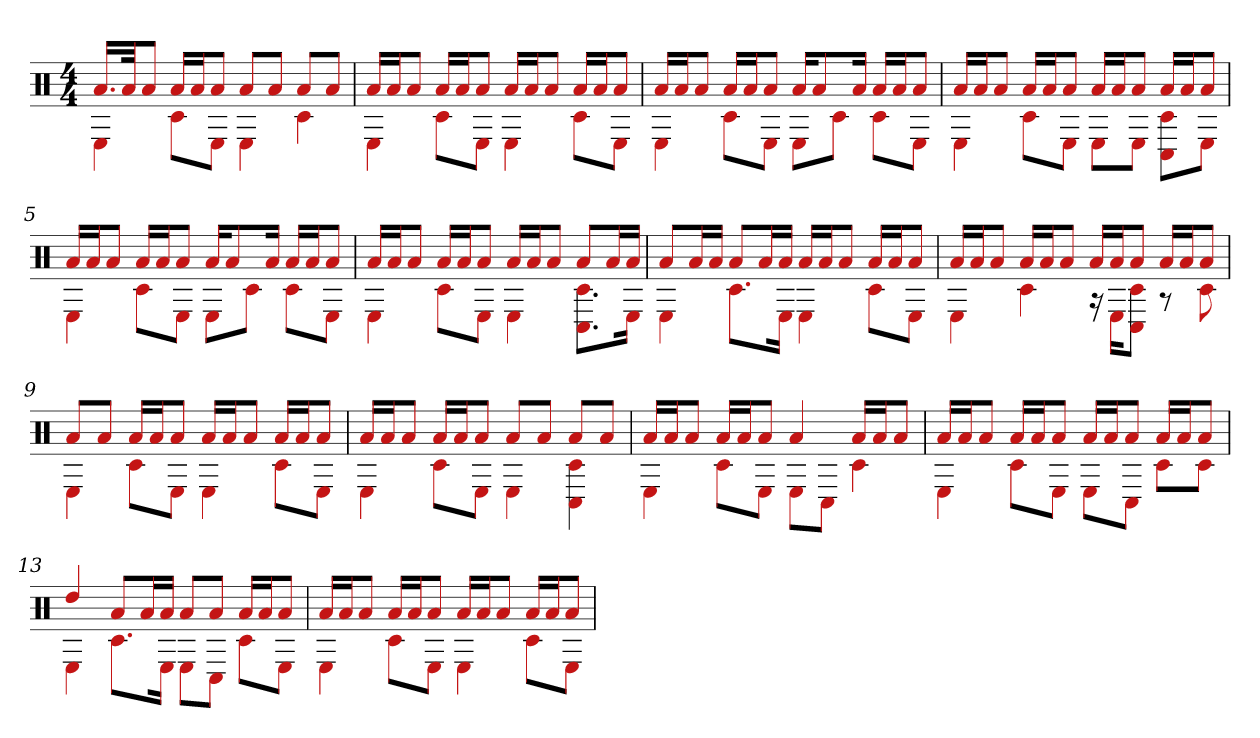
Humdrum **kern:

**kern
*part1
*staff1
*clefX
*k[]
*M4/4
=1
*^
16.aLL	4E
32aJk	.
8aJ	.
16aLL	8c#L
16aJ	.
8aJ	8EJ
8aL	4E
8aJ	.
8aL	4c#
8aJ	.
=2	=2
16aLL	4E
16aJ	.
8aJ	.
16aLL	8c#L
16aJ	.
8aJ	8EJ
16aLL	4E
16aJ	.
8aJ	.
16aLL	8c#L
16aJ	.
8aJ	8EJ
=3	=3
16aLL	4E
16aJ	.
8aJ	.
16aLL	8c#L
16aJ	.
8aJ	8EJ
16aKL	8EL
8a	.
.	8c#J
16aJk	.
16aLL	8c#L
16aJ	.
8aJ	8EJ
=4	=4
16aLL	4E
16aJ	.
8aJ	.
16aLL	8c#L
16aJ	.
8aJ	8EJ
16aLL	8EL
16aJ	.
8aJ	8EJ
16aLL	8c# 8C#L
16aJ	.
8aJ	8EJ
=5	=5
16aLL	4E
16aJ	.
8aJ	.
16aLL	8c#L
16aJ	.
8aJ	8EJ
16aKL	8EL
8a	.
.	8c#J
16aJk	.
16aLL	8c#L
16aJ	.
8aJ	8EJ
=6	=6
16aLL	4E
16aJ	.
8aJ	.
16aLL	8c#L
16aJ	.
8aJ	8EJ
16aLL	4E
16aJ	.
8aJ	.
8aL	8.c# 8.C#L
16aL	.
16aJJ	16EJk
=7	=7
8aL	4E
16aL	.
16aJJ	.
8aL	8.c#L
16aL	.
16aJJ	16EJk
16aLL	4E
16aJ	.
8aJ	.
16aLL	8c#L
16aJ	.
8aJ	8EJ
=8	=8
16aLL	4E
16aJ	.
8aJ	.
16aLL	4c#
16aJ	.
8aJ	.
16aLL	16r
16aJ	16EKL
8aJ	8c# 8C#J
16aLL	8r
16aJ	.
8aJ	8c#
=9	=9
8aL	4E
8aJ	.
16aLL	8c#L
16aJ	.
8aJ	8EJ
16aLL	4E
16aJ	.
8aJ	.
16aLL	8c#L
16aJ	.
8aJ	8EJ
=10	=10
16aLL	4E
16aJ	.
8aJ	.
16aLL	8c#L
16aJ	.
8aJ	8EJ
8aL	4E
8aJ	.
8aL	4C# 4c#
8aJ	.
=11	=11
16aLL	4E
16aJ	.
8aJ	.
16aLL	8c#L
16aJ	.
8aJ	8EJ
4a	8EL
.	8C#J
16aLL	4c#
16aJ	.
8aJ	.
=12	=12
16aLL	4E
16aJ	.
8aJ	.
16aLL	8c#L
16aJ	.
8aJ	8EJ
16aLL	8EL
16aJ	.
8aJ	8C#J
16aLL	8c#L
16aJ	.
8aJ	8c#J
=13	=13
4dd	4E
8aL	8.c#L
16aL	.
16aJJ	16EJk
8aL	8EL
8aJ	8C#J
16aLL	8c#L
16aJ	.
8aJ	8EJ
=14	=14
16aLL	4E
16aJ	.
8aJ	.
16aLL	8c#L
16aJ	.
8aJ	8EJ
16aLL	4E
16aJ	.
8aJ	.
16aLL	8c#L
16aJ	.
8aJ	8EJ
*v	*v
=
*-
